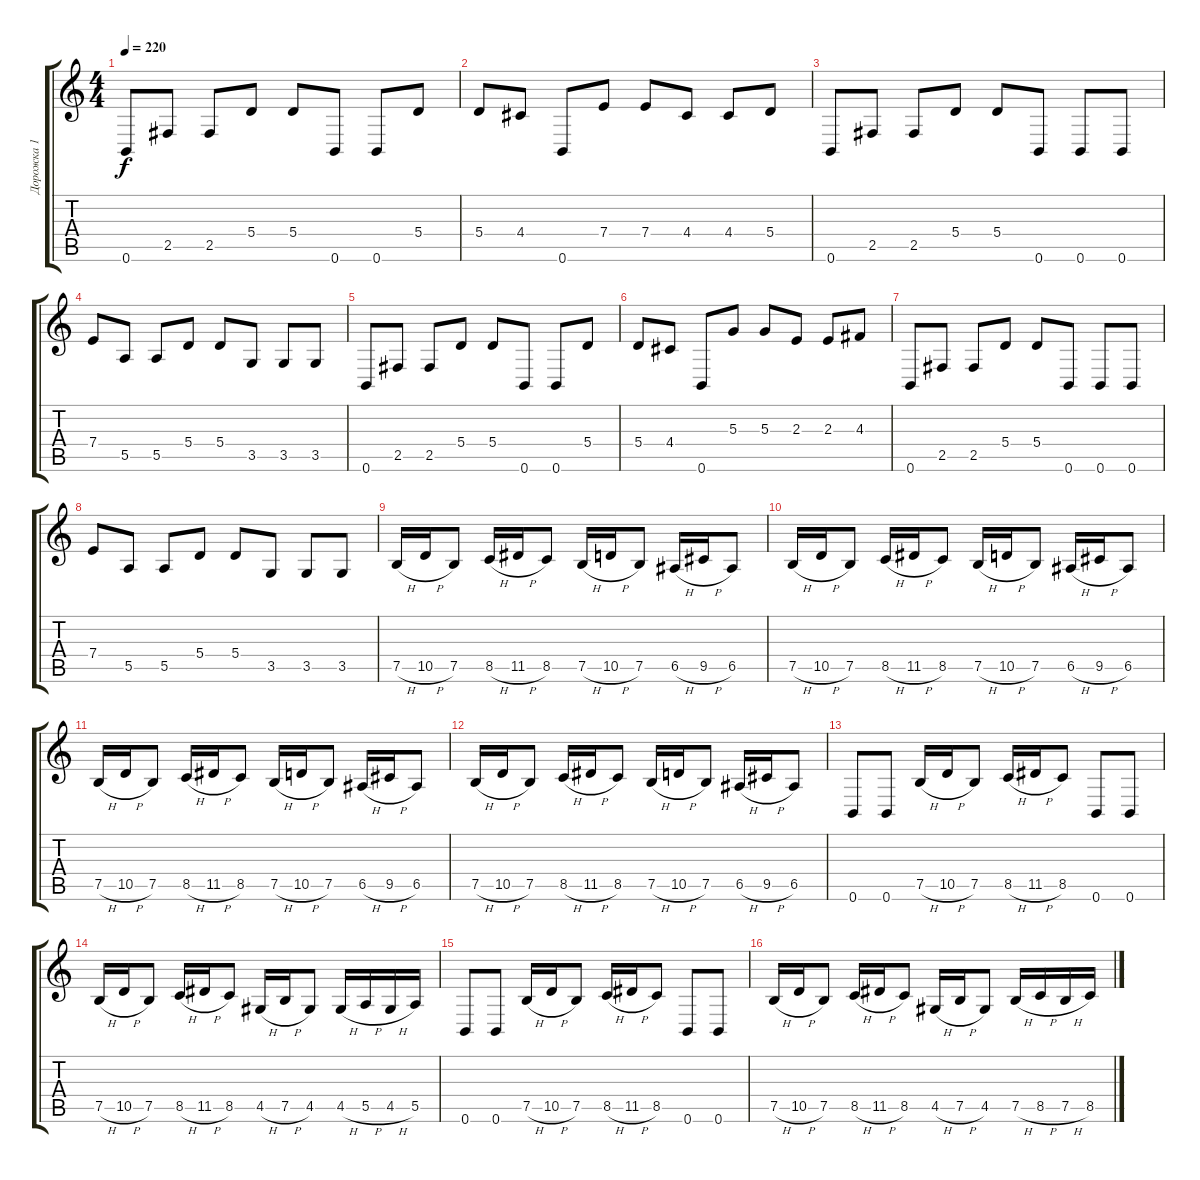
\track ("Дорожка 1" "Дорожка 1") {instrument distortionguitar}
\staff {score tabs}
\tuning (B3 Gb3 D3 A2 E2 B1) {hide}
\ts (4 4)
\tempo 220
\clef g2
\ks c
0.6.8{dy f} 2.5.8 2.5.8 5.4.8 5.4.8 0.6.8 0.6.8 5.4.8 |
5.4.8 4.4.8 0.6.8 7.4.8 7.4.8 4.4.8 4.4.8 5.4.8 |
0.6.8 2.5.8 2.5.8 5.4.8 5.4.8 0.6.8 0.6.8 0.6.8 |
7.4.8 5.5.8 5.5.8 5.4.8 5.4.8 3.5.8 3.5.8 3.5.8 |
0.6.8 2.5.8 2.5.8 5.4.8 5.4.8 0.6.8 0.6.8 5.4.8 |
5.4.8 4.4.8 0.6.8 5.3.8 5.3.8 2.3.8 2.3.8 4.3.8 |
0.6.8 2.5.8 2.5.8 5.4.8 5.4.8 0.6.8 0.6.8 0.6.8 |
7.4.8 5.5.8 5.5.8 5.4.8 5.4.8 3.5.8 3.5.8 3.5.8 |
7.5{h}.16 10.5{h}.16 7.5.8 8.5{h}.16 11.5{h}.16 8.5.8 7.5{h}.16 10.5{h}.16 7.5.8 6.5{h}.16 9.5{h}.16 6.5.8 |
7.5{h}.16 10.5{h}.16 7.5.8 8.5{h}.16 11.5{h}.16 8.5.8 7.5{h}.16 10.5{h}.16 7.5.8 6.5{h}.16 9.5{h}.16 6.5.8 |
7.5{h}.16 10.5{h}.16 7.5.8 8.5{h}.16 11.5{h}.16 8.5.8 7.5{h}.16 10.5{h}.16 7.5.8 6.5{h}.16 9.5{h}.16 6.5.8 |
7.5{h}.16 10.5{h}.16 7.5.8 8.5{h}.16 11.5{h}.16 8.5.8 7.5{h}.16 10.5{h}.16 7.5.8 6.5{h}.16 9.5{h}.16 6.5.8 |
0.6.8 0.6.8 7.5{h}.16 10.5{h}.16 7.5.8 8.5{h}.16 11.5{h}.16 8.5.8 0.6.8 0.6.8 |
7.5{h}.16 10.5{h}.16 7.5.8 8.5{h}.16 11.5{h}.16 8.5.8 4.5{h}.16 7.5{h}.16 4.5.8 4.5{h}.16 5.5{h}.16 4.5{h}.16 5.5.16 |
0.6.8 0.6.8 7.5{h}.16 10.5{h}.16 7.5.8 8.5{h}.16 11.5{h}.16 8.5.8 0.6.8 0.6.8 |
7.5{h}.16 10.5{h}.16 7.5.8 8.5{h}.16 11.5{h}.16 8.5.8 4.5{h}.16 7.5{h}.16 4.5.8 7.5{h}.16 8.5{h}.16 7.5{h}.16 8.5.16
